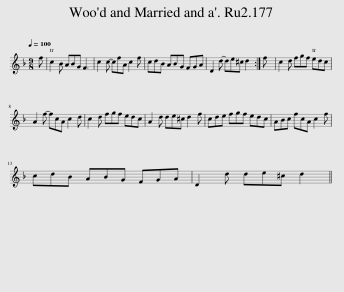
X:1
L:1/8
Q:1/4=100
M:9/8
I:linebreak $
K:Dmin
V:1 treble
V:1
 f | c2 B ABG F3 | c2 c- cfA c2 f | cdB ABG FGA | D2 d- de^c d2 :| %5
 f | c2 d fgf edc |$ A2 f- fcA c2 d | c2 d fgf edc | A2 d de^c d2 f | %10
 cde fgf edc | ABc fcA c2 f |$ cdB ABG FGA | D2 d de^c d2 || %14
